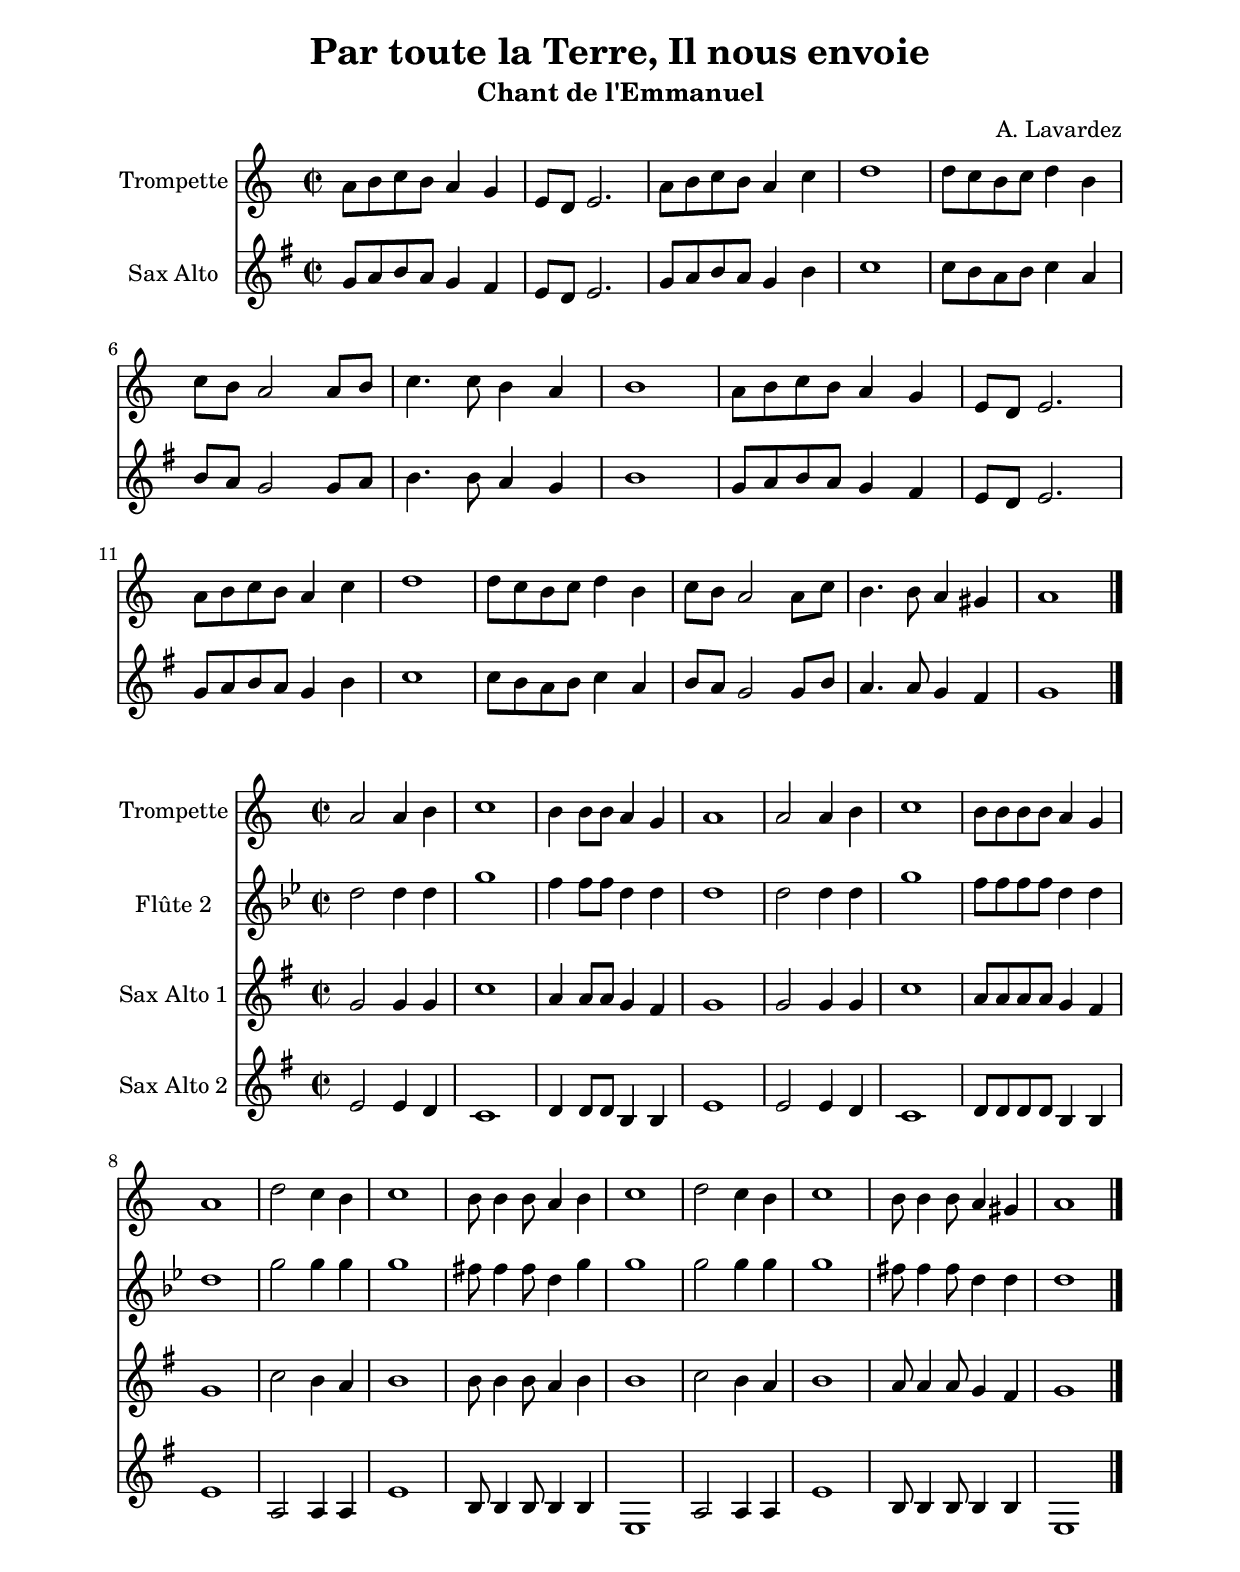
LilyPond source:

\version "2.22.1"
\language "italiano"

\header {
  title = "Par toute la Terre, Il nous envoie"
  subtitle = "Chant de l'Emmanuel"
  composer = "A. Lavardez"
}

global = {
  \key sol \minor
  \time 2/2
}

sopranoChorus = \relative do'' {
    \global
    sol8 la sib la sol4 fa
    re8 do re2.
    sol8 la sib la sol4 sib
    do1
    
    do8 sib la sib do4 la    
    sib8 la sol2 sol8 la
    sib4. sib8 la4 sol
    la1
        
    sol8 la sib la sol4 fa
    re8 do re2.
    sol8 la sib la sol4 sib
    do1
    
    do8 sib la sib do4 la    
    sib8 la sol2 sol8 sib
    la4. la8 sol4 fad
    sol1
    
    \bar "|."
  }
  
tenorChorus = \relative do' {
    \global
    
    sib8 do re do sib4 la
    sol8 fa sol2.
    sib8 do re do sib4 re
    mib1
    
    mib8 re do re mib4 do
    re8 do sib2 sib8 do
    re4. re8 do4 sib
    re1
        
    sib8 do re do sib4 la
    sol8 fa sol2.
    sib8 do re do sib4 re
    mib1
    
    mib8 re do re mib4 do
    re8 do sib2 sib8 re
    do4. do8 sib4 la
    sib1
  }
  
%----------------------------------------------------------------

sopranoVerse = 
  \relative do'' {
    \global
    sol2 sol4 la
    sib1
    la4 la8 la sol4 fa
    sol1
    sol2 sol4 la
    sib1
    la8 la la la sol4 fa
    sol1
    do2 sib4 la
    sib1
    la8 la4 la8 sol4 la
    sib1
    do2 sib4 la
    sib1
    la8 la4 la8 sol4 fad
    sol1
    
    \bar "|."
  }

altoVerse = 
  \relative do' {
    \global
    re2 re4 re
    sol1
    fa4 fa8 fa re4 re
    re1
    re2 re4 re
    sol1
    fa8 fa fa fa re4 re
    re1
    sol2 sol4 sol
    sol1
    fad8 fad4 fad8 re4 sol
    sol1
    sol2 sol4 sol
    sol1
    fad8 fad4 fad8 re4 re
    re1
  }
  
tenorVerse = 
  \relative do' {
    \global
    sib2 sib4 sib
    mib1
    do4 do8 do sib4 la
    sib1
    sib2 sib4 sib
    mib1
    do8 do do do sib4 la
    sib1
    mib2 re4 do
    re1
    re8 re4 re8 do4 re
    re1
    mib2 re4 do
    re1
    do8 do4 do8 sib4 la
    sib1
  }
  
bassVerse = 
  \relative do' {
    \global
    sol2 sol4 fa
    mib1
    fa4 fa8 fa re4 re
    sol1
    sol2 sol4 fa
    mib1
    fa8 fa fa fa re4 re
    sol1
    do,2 do4 do
    sol'1
    re8 re4 re8 re4 re
    sol,1
    do2 do4 do
    sol'1
    re8 re4 re8 re4 re
    sol,1
  }

\include "../../../utilities.ly"

%-------------------- couplet -------------------

\book{
  \paper {
    left-margin = 20\mm
    right-margin = 20\mm
    top-margin = 20\mm
    bottom-margin = 20\mm
  }
  
  \score {
    <<
      \new Staff \with { instrumentName = "Trompette" } { \forTrumpet \sopranoChorus }
      \new Staff \with { instrumentName = "Sax Alto" } { \forSaxophoneAlto \tenorChorus }
    >>
    \layout { 
      indent = 2\cm
      \override BreathingSign.text = \markup { \musicglyph "comma" }
    }
    \midi {
      \tempo 2=80
    }
  }
    \score {
    <<
      \new Staff \with { instrumentName = "Trompette" } { \forTrumpet \sopranoVerse }
      \new Staff \with { instrumentName = "Flûte 2" } { \forFlute \altoVerse }
      \new Staff \with { instrumentName = "Sax Alto 1" } { \forSaxophoneAlto \tenorVerse }
      \new Staff \with { instrumentName = "Sax Alto 2" } { \forSaxophoneAlto \bassVerse }
    >>
    \layout { 
      indent = 2\cm
      \override BreathingSign.text = \markup { \musicglyph "comma" }
    }
    \midi {
      \tempo 2=80
    }
  }
}
